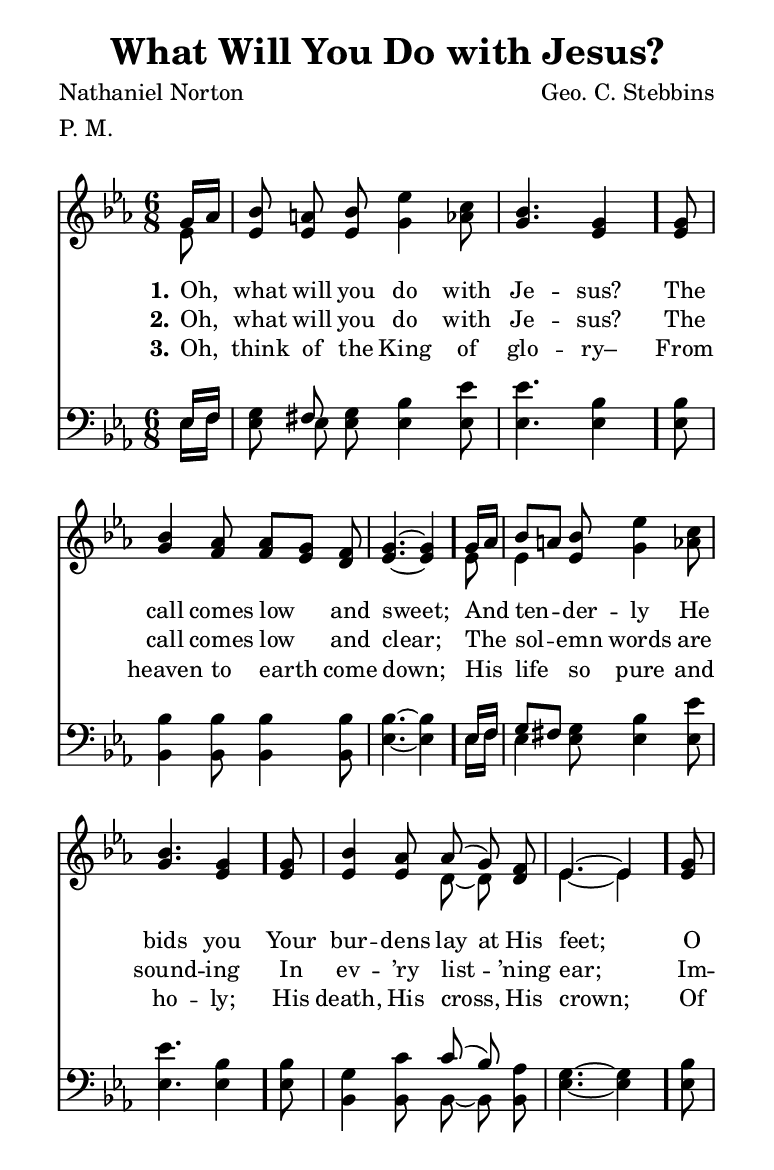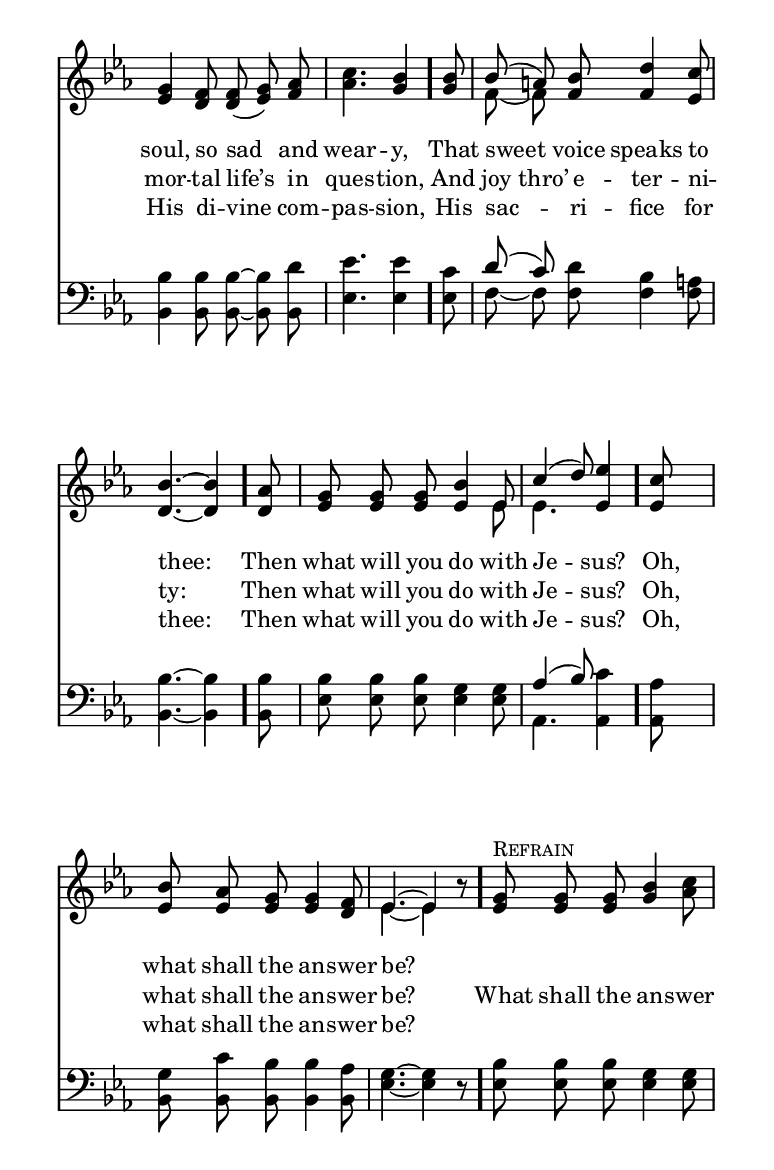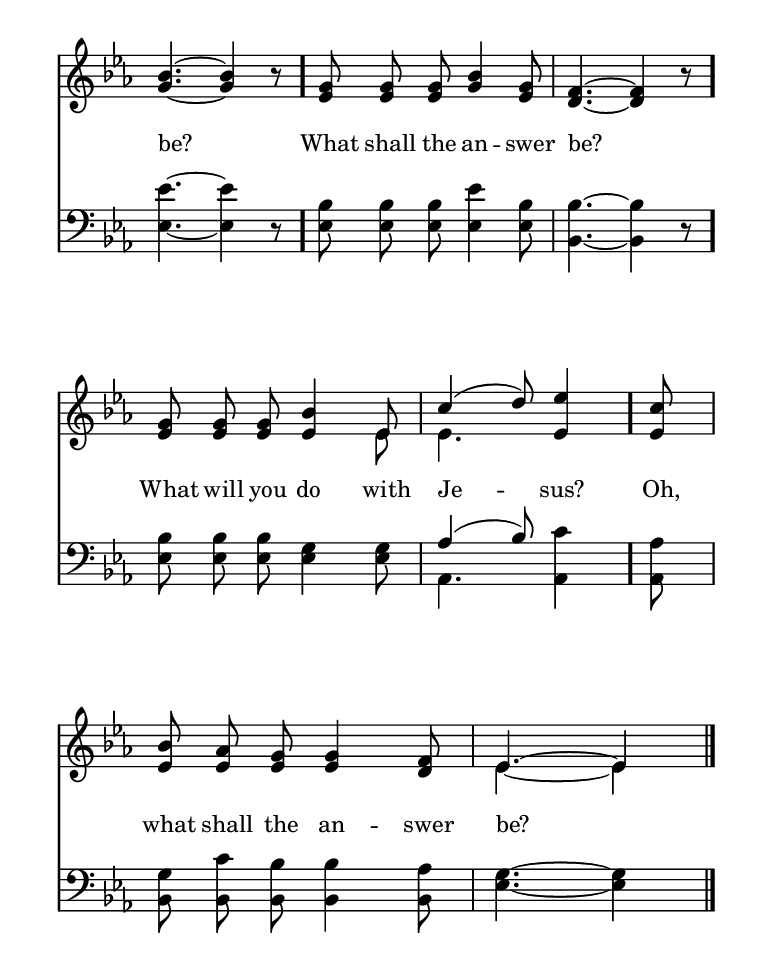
\include "common/global.ily"
\paper {
  \include "common/paper.ily"
  ragged-last-bottom = ##t
  systems-per-page = #(cond (is-eogsized 4) (#t #f))
  system-count = #(cond (is-eogsized 6) (#t #f))
  page-count = #(cond (is-eogsized 2) (#t #f))
}

\header{
  %gospel
  hymnnumber = "134"
  title = "What Will You Do with Jesus?"
  tunename = ""
  meter = "P. M."
  poet = "Nathaniel Norton"
  composer = "Geo. C. Stebbins"
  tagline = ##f
}

% for fermata in MIDI
ta = { \tempo 4=80 }
tb = { \tempo 4=40 }

global = {
  \include "common/overrides.ily"
  \override Staff.TimeSignature.style = #'numbered
  \time 6/8
  \override Score.MetronomeMark.transparent = ##t % hide all fermata changes too
  \ta
  \key ees \major
  \partial 8
  \autoBeamOff
}

notesSoprano = {
\global
\relative c'' {

  g16[ aes] | bes8 a bes ees4 c8 | bes4. g4
  g8 | bes4 aes8 aes[ g] f | g4. ~ g4
  g16[ aes] | bes8[ a] bes ees4 c8 | bes4. g4
  g8 | bes4 aes8 aes( g) f | ees4. ~ ees4
  g8 | g4 f8 f( g) aes | c4. bes4
  bes8 | bes( a) bes d4 c8 | bes4. ~ bes4
  aes8 | g g g bes4 ees,8 | c'4( d8) \tb ees4 \ta
  c8 | bes aes g g4 f8 | ees4. ~ ees4 r8 |

  << s^\markup { \small \caps "Refrain" }
  { g8 g g bes4 c8 | bes4. ~ bes4 r8 } >>
  g8 g g bes4 g8 | f4. ~ f4 r8 |
  g g g bes4 ees,8 | c'4( d8) \tb ees4 \ta
  c8 | bes aes g g4 f8 | ees4. ~ ees4

  \bar "|."

}
}

notesAlto = {
\global
\relative e' {

  ees8 | ees ees ees g4 aes8 | g4. ees4
  ees8 | g4 f8 f[ ees] d | ees4. ~ ees4
  ees8 | ees4 ees8 g4 aes8 | g4. ees4
  ees8 | ees4 ees8 d ~ d d | ees4. ~ ees4
  ees8 | ees4 d8 d( ees) f | aes4. g4
  g8 | f ~ f f f4 ees8 | d4. ~ d4
  d8 | ees ees ees ees4 ees8 | ees4. ees4
  ees8 | ees ees ees ees4 d8 | ees4. ~ ees4 r8 |

  ees8 ees ees g4 aes8 | g4. ~ g4 r8 |
  ees8 ees ees g4 ees8 | d4. ~ d4 r8 |
  ees ees ees ees4 ees8 | ees4. ees4
  ees8 | ees ees ees ees4 d8 | ees4. ~ ees4

}
}

notesTenor = {
\global
\relative a {

  ees16[ f] | g8 fis g bes4 ees8 | ees4. bes4
  bes8 | bes4 bes8 bes4 bes8 | bes4. ~ bes4
  ees,16[ f] | g8[ fis] g bes4 ees8 | ees4. bes4
  bes8 | g4 c8 c( bes) aes | g4. ~ g4
  bes8 | bes4 bes8 bes ~ bes d | ees4. ees4
  c8 | d( c) d bes4 a8 | bes4. ~ bes4
  bes8 | bes bes bes g4 g8 | aes4( bes8) c4
  aes8 | g c bes bes4 aes8 | g4. ~ g4 r8 |

  bes8 bes bes g4 g8 | ees'4. ~ ees4 r8 |
  bes8 bes bes ees4 bes8 | bes4. ~ bes4 r8 |
  bes bes bes g4 g8 | aes4( bes8) c4
  aes8 | g c bes bes4 aes8 | g4. ~ g4

}
}

notesBass = {
\global
\relative f {

  ees16[ f] | ees8 ees ees ees4 ees8 | ees4. ees4
  ees8 | bes4 bes8 bes4 bes8 | ees4. ~ ees4
  ees16[ f] | ees4 ees8 ees4 ees8 | ees4. ees4
  ees8 | bes4 bes8 bes ~ bes bes | ees4. ~ ees4
  ees8 | bes4 bes8 bes ~ bes bes | ees4. ees4
  ees8 | f ~ f f f4 f8 | bes,4. ~ bes4
  bes8 | ees ees ees ees4 ees8 | aes,4. aes4
  aes8 | bes bes bes bes4 bes8 | ees4. ~ ees4 r8 |

  ees8 ees ees ees4 ees8 | ees4. ~ ees4 r8 |
  ees8 ees ees ees4 ees8 | bes4. ~ bes4 r8 |
  ees ees ees ees4 ees8 | aes,4. aes4
  aes8 | bes bes bes bes4 bes8 | ees4. ~ ees4

}
}

Refrain = \lyricmode {

What shall the an -- swer be? \bar "."
What shall the an -- swer be? \bar "." \eogbreak
What will you do with Je -- sus? \bar "."
Oh, what shall the an -- swer be? \bar "." \eogbreak

}

wordsA = \lyricmode {
\set stanza = "1."

Oh, what will you do with Je -- sus? \bar "."
The call comes low and sweet; \bar "." \eogbreak
And ten -- der -- ly He bids you \bar "."
Your bur -- dens { \mon } lay at { \moff } His feet; \bar "." \eogbreak
O soul, so sad and wear -- y, \bar "."
That sweet voice speaks to thee: \bar "." \eogbreak
Then what will you do with Je -- sus? \bar "."
Oh, what shall the an -- swer be? \bar "." \eogbreak

}

wordsB = \lyricmode {
\set stanza = "2."

Oh, what will you do with Je -- sus?
The call comes low and clear;
The sol -- emn words are sound -- ing
In ev -- ’ry list -- ’ning ear;
Im -- mor -- tal life’s in ques -- tion,
And { \mon } joy thro’ { \moff } e -- ter -- ni -- ty:
Then what will you do with Je -- sus?
Oh, what shall the an -- swer be?

\Refrain

}

wordsC = \lyricmode {
\set stanza = "3."

Oh, think of the King of glo -- ry–
From heaven to earth come down;
His life so pure and ho -- ly;
His death, His cross, His crown;
Of His di -- vine com -- pas -- sion,
His sac -- ri -- fice for thee:
Then what will you do with Je -- sus?
Oh, what shall the an -- swer be?

}

\score {
  \context ChoirStaff <<
    \context Staff = upper <<
      \set Staff.autoBeaming = ##f
      \set ChoirStaff.systemStartDelimiter = #'SystemStartBar
      \set ChoirStaff.printPartCombineTexts = ##f
      \partcombine #'(2 . 9) \notesSoprano \notesAlto
      \context NullVoice = sopranos { \voiceOne << \notesSoprano >> }
      \context Lyrics = one   \lyricsto sopranos \wordsA
      \context Lyrics = two   \lyricsto sopranos \wordsB
      \context Lyrics = three \lyricsto sopranos \wordsC
    >>
    \context Staff = men <<
      \set Staff.autoBeaming = ##f
      \clef bass
      \set ChoirStaff.printPartCombineTexts = ##f
      \partcombine #'(2 . 9) \notesTenor \notesBass
    >>
  >>
  \layout {
    \include "common/layout.ily"
  }
  \midi{
    \include "common/midi.ily"
  }
}

\version "2.19.49"  % necessary for upgrading to future LilyPond versions.

% vi:set et ts=2 sw=2 ai nocindent syntax=lilypond:
